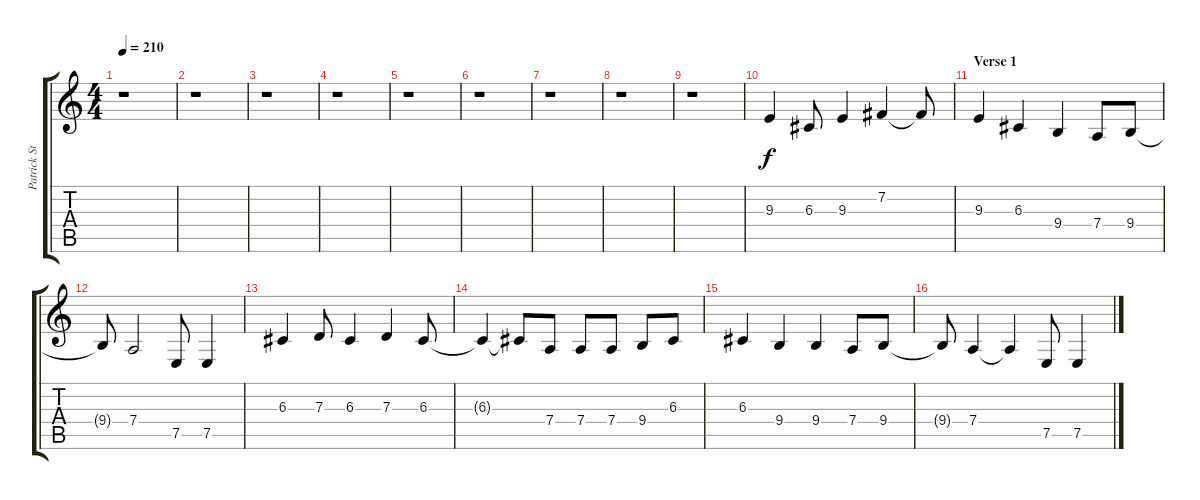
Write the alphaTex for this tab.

\track ("Patrick Stump (Lead Vocal and Harmonies)" "Patrick St") {instrument clarinet}
\staff {score tabs}
\tuning (E4 B3 G3 D3 A2 E2) {hide}
\ts (4 4)
\tempo 210
\clef g2
\ks c
r.1{dy f instrument clarinet} |
r.1 |
r.1 |
r.1 |
r.1 |
r.1 |
r.1 |
r.1 |
r.1 |
9.3.4 6.3.8 9.3.4 7.2.4 7.2{t}.8 |
\section ("" "Verse 1")
9.3.4 6.3.4 9.4.4 7.4.8 9.4.8 |
9.4{t}.8 7.4.2 7.5.8 7.5.4 |
6.3.4 7.3.8 6.3.4 7.3.4 6.3.8 |
6.3{t}.4 6.3{t}.8 7.4.8 7.4.8 7.4.8 9.4.8 6.3.8 |
6.3.4 9.4.4 9.4.4 7.4.8 9.4.8 |
9.4{t}.8 7.4.4 7.4{t}.4 7.5.8 7.5.4
